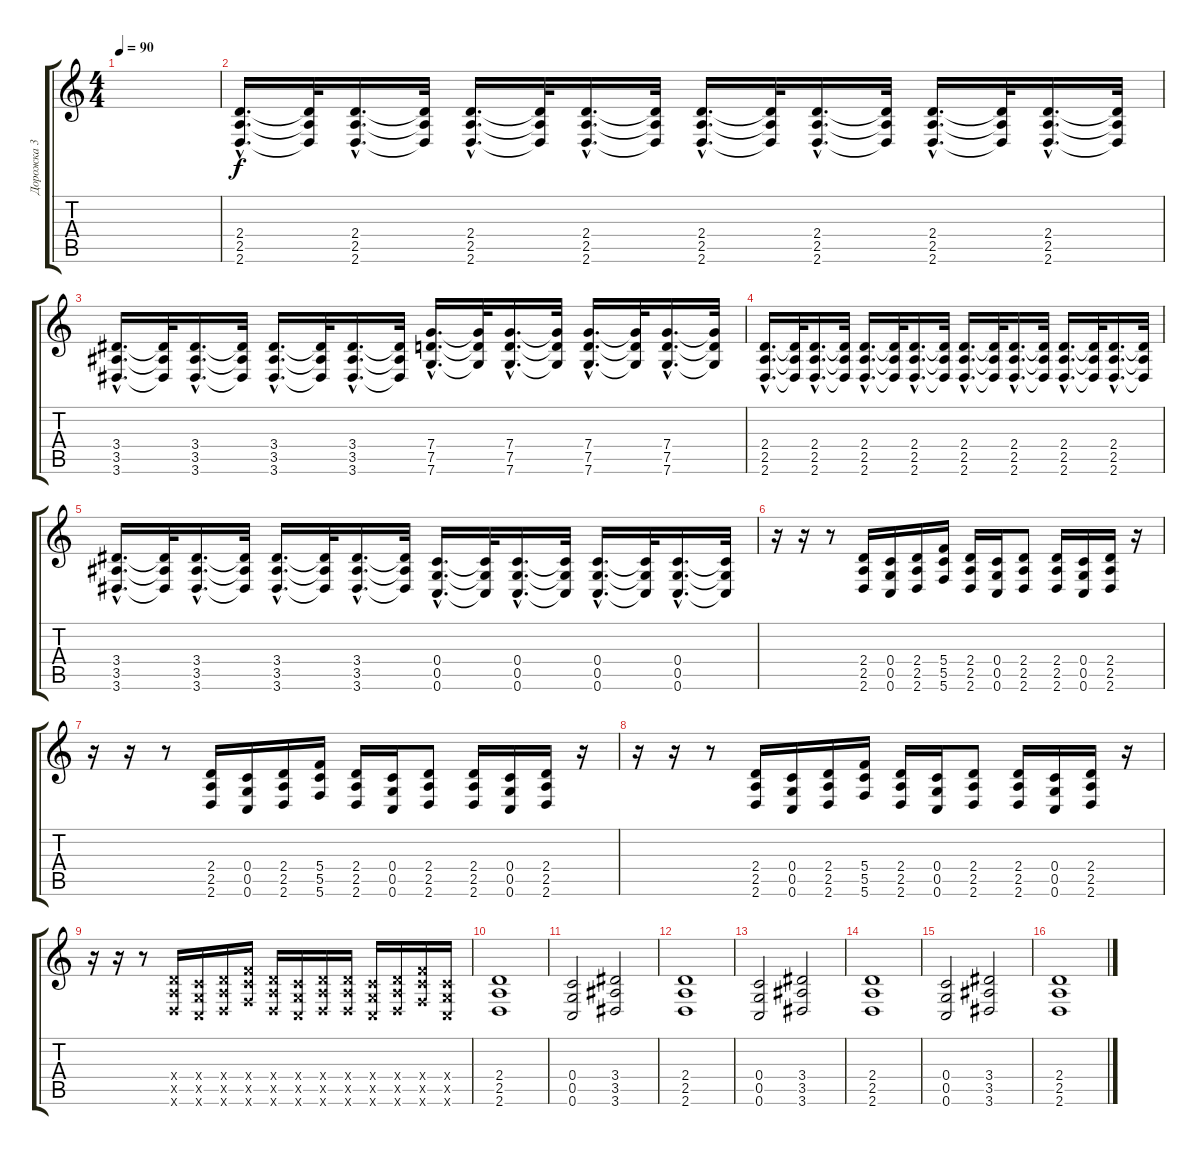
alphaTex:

\track ("Дорожка 3" "Дорожка 3") {instrument distortionguitar}
\staff {score tabs}
\tuning (D4 A3 F3 C3 G2 C2) {hide}
\ts (4 4)
\tempo 90
\clef g2
\ks c
|
(2.4{hac} 2.5{hac} 2.6{hac}).16{d} (2.4{t} 2.5{t} 2.6{t}).32 (2.4{hac} 2.5{hac} 2.6{hac}).16{d} (2.4{t} 2.5{t} 2.6{t}).32 (2.4{hac} 2.5{hac} 2.6{hac}).16{d} (2.4{t} 2.5{t} 2.6{t}).32 (2.4{hac} 2.5{hac} 2.6{hac}).16{d} (2.4{t} 2.5{t} 2.6{t}).32 (2.4{hac} 2.5{hac} 2.6{hac}).16{d} (2.4{t} 2.5{t} 2.6{t}).32 (2.4{hac} 2.5{hac} 2.6{hac}).16{d} (2.4{t} 2.5{t} 2.6{t}).32 (2.4{hac} 2.5{hac} 2.6{hac}).16{d} (2.4{t} 2.5{t} 2.6{t}).32 (2.4{hac} 2.5{hac} 2.6{hac}).16{d} (2.4{t} 2.5{t} 2.6{t}).32 |
(3.4{hac} 3.5{hac} 3.6{hac}).16{d} (3.4{t} 3.5{t} 3.6{t}).32 (3.4{hac} 3.5{hac} 3.6{hac}).16{d} (3.4{t} 3.5{t} 3.6{t}).32 (3.4{hac} 3.5{hac} 3.6{hac}).16{d} (3.4{t} 3.5{t} 3.6{t}).32 (3.4{hac} 3.5{hac} 3.6{hac}).16{d} (3.4{t} 3.5{t} 3.6{t}).32 (7.4{hac} 7.5{hac} 7.6{hac}).16{d} (7.4{t} 7.5{t} 7.6{t}).32 (7.4{hac} 7.5{hac} 7.6{hac}).16{d} (7.4{t} 7.5{t} 7.6{t}).32 (7.4{hac} 7.5{hac} 7.6{hac}).16{d} (7.4{t} 7.5{t} 7.6{t}).32 (7.4{hac} 7.5{hac} 7.6{hac}).16{d} (7.4{t} 7.5{t} 7.6{t}).32 |
(2.4{hac} 2.5{hac} 2.6{hac}).16{d} (2.4{t} 2.5{t} 2.6{t}).32 (2.4{hac} 2.5{hac} 2.6{hac}).16{d} (2.4{t} 2.5{t} 2.6{t}).32 (2.4{hac} 2.5{hac} 2.6{hac}).16{d} (2.4{t} 2.5{t} 2.6{t}).32 (2.4{hac} 2.5{hac} 2.6{hac}).16{d} (2.4{t} 2.5{t} 2.6{t}).32 (2.4{hac} 2.5{hac} 2.6{hac}).16{d} (2.4{t} 2.5{t} 2.6{t}).32 (2.4{hac} 2.5{hac} 2.6{hac}).16{d} (2.4{t} 2.5{t} 2.6{t}).32 (2.4{hac} 2.5{hac} 2.6{hac}).16{d} (2.4{t} 2.5{t} 2.6{t}).32 (2.4{hac} 2.5{hac} 2.6{hac}).16{d} (2.4{t} 2.5{t} 2.6{t}).32 |
(3.4{hac} 3.5{hac} 3.6{hac}).16{d} (3.4{t} 3.5{t} 3.6{t}).32 (3.4{hac} 3.5{hac} 3.6{hac}).16{d} (3.4{t} 3.5{t} 3.6{t}).32 (3.4{hac} 3.5{hac} 3.6{hac}).16{d} (3.4{t} 3.5{t} 3.6{t}).32 (3.4{hac} 3.5{hac} 3.6{hac}).16{d} (3.4{t} 3.5{t} 3.6{t}).32 (0.4{hac} 0.5{hac} 0.6{hac}).16{d} (0.4{t} 0.5{t} 0.6{t}).32 (0.4{hac} 0.5{hac} 0.6{hac}).16{d} (0.4{t} 0.5{t} 0.6{t}).32 (0.4{hac} 0.5{hac} 0.6{hac}).16{d} (0.4{t} 0.5{t} 0.6{t}).32 (0.4{hac} 0.5{hac} 0.6{hac}).16{d} (0.4{t} 0.5{t} 0.6{t}).32 |
r.16 r.16 r.8 (2.4 2.5 2.6).16 (0.4 0.5 0.6).16 (2.4 2.5 2.6).16 (5.4 5.5 5.6).16 (2.4 2.5 2.6).16 (0.4 0.5 0.6).16 (2.4 2.5 2.6).8 (2.4 2.5 2.6).16 (0.4 0.5 0.6).16 (2.4 2.5 2.6).16 r.16 |
r.16 r.16 r.8 (2.4 2.5 2.6).16 (0.4 0.5 0.6).16 (2.4 2.5 2.6).16 (5.4 5.5 5.6).16 (2.4 2.5 2.6).16 (0.4 0.5 0.6).16 (2.4 2.5 2.6).8 (2.4 2.5 2.6).16 (0.4 0.5 0.6).16 (2.4 2.5 2.6).16 r.16 |
r.16 r.16 r.8 (2.4 2.5 2.6).16 (0.4 0.5 0.6).16 (2.4 2.5 2.6).16 (5.4 5.5 5.6).16 (2.4 2.5 2.6).16 (0.4 0.5 0.6).16 (2.4 2.5 2.6).8 (2.4 2.5 2.6).16 (0.4 0.5 0.6).16 (2.4 2.5 2.6).16 r.16 |
r.16 r.16 r.8 (2.4{x} 2.5{x} 2.6{x}).16 (0.4{x} 0.5{x} 0.6{x}).16 (2.4{x} 2.5{x} 2.6{x}).16 (5.4{x} 5.5{x} 5.6{x}).16 (2.4{x} 2.5{x} 2.6{x}).16 (0.4{x} 0.5{x} 0.6{x}).16 (2.4{x} 2.5{x} 2.6{x}).16 (2.4{x} 2.5{x} 2.6{x}).16 (0.4{x} 0.5{x} 0.6{x}).16 (2.4{x} 2.5{x} 2.6{x}).16 (5.4{x} 5.5{x} 5.6{x}).16 (0.4{x} 0.5{x} 0.6{x}).16 |
(2.4 2.5 2.6).1 |
(0.4 0.5 0.6).2 (3.4 3.5 3.6).2 |
(2.4 2.5 2.6).1 |
(0.4 0.5 0.6).2 (3.4 3.5 3.6).2 |
(2.4 2.5 2.6).1 |
(0.4 0.5 0.6).2 (3.4 3.5 3.6).2 |
(2.4 2.5 2.6).1
